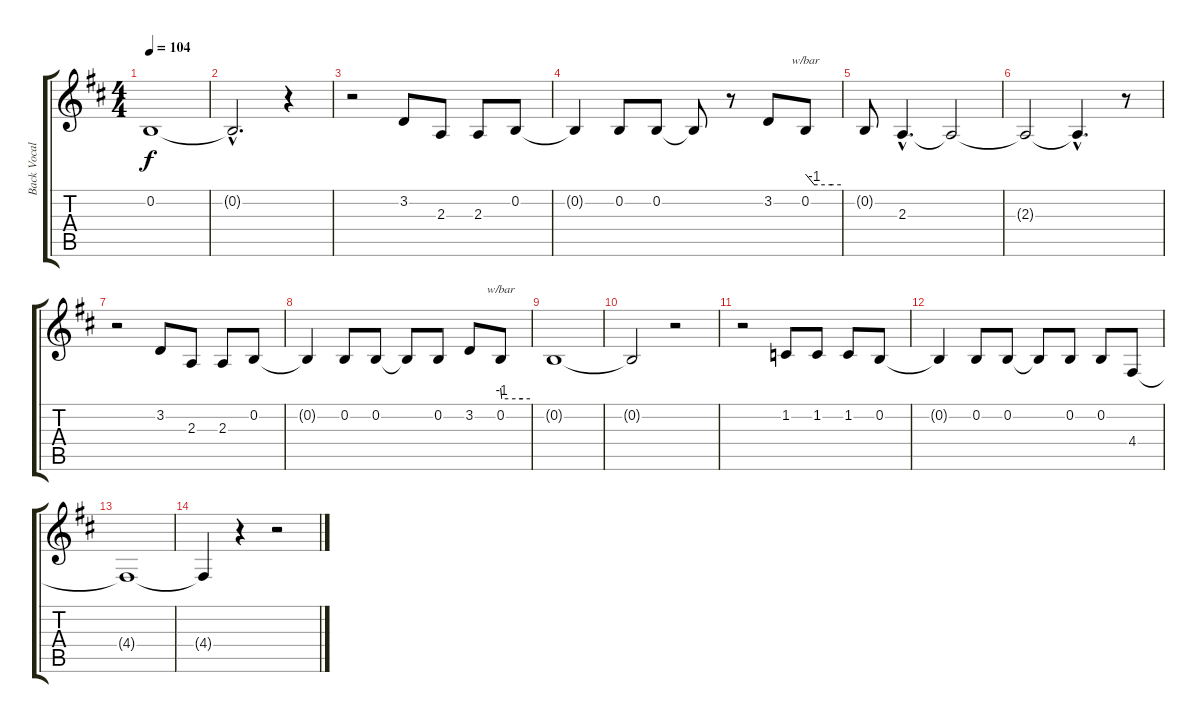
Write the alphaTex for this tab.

\track ("Back Vocals [Duff, Matt]" "Back Vocal") {instrument lead2sawtooth}
\staff {score tabs}
\tuning (E4 B3 G3 D3 A2 E2) {hide}
\ts (4 4)
\tempo 104
\clef g2
\ks d
0.2{t}.1{dy f} |
0.2{hac t}.2{d} r.4 |
r.2 3.2.8 2.3.8 2.3.8 0.2.8 |
0.2{t}.4 0.2.8 0.2.8 0.2{t}.8 r.8 3.2.8 0.2.8{tbe (custom default 0 0 15 -4 45 -4 60 -4)} |
0.2{t}.8 2.3{hac}.4{d} 2.3{t}.2 |
2.3{t}.2 2.3{hac t}.4{d} r.8 |
r.2 3.2.8 2.3.8 2.3.8 0.2.8 |
0.2{t}.4 0.2.8 0.2.8 0.2{t}.8 0.2.8 3.2.8 0.2.8{tbe (custom default 0 0 2 -4 45 -4 60 -4)} |
0.2{t}.1 |
0.2{t}.2 r.2 |
r.2 1.2.8 1.2.8 1.2.8 0.2.8 |
0.2{t}.4 0.2.8 0.2.8 0.2{t}.8 0.2.8 0.2.8 4.4.8 |
4.4{t}.1 |
4.4{t}.4 r.4 r.2
